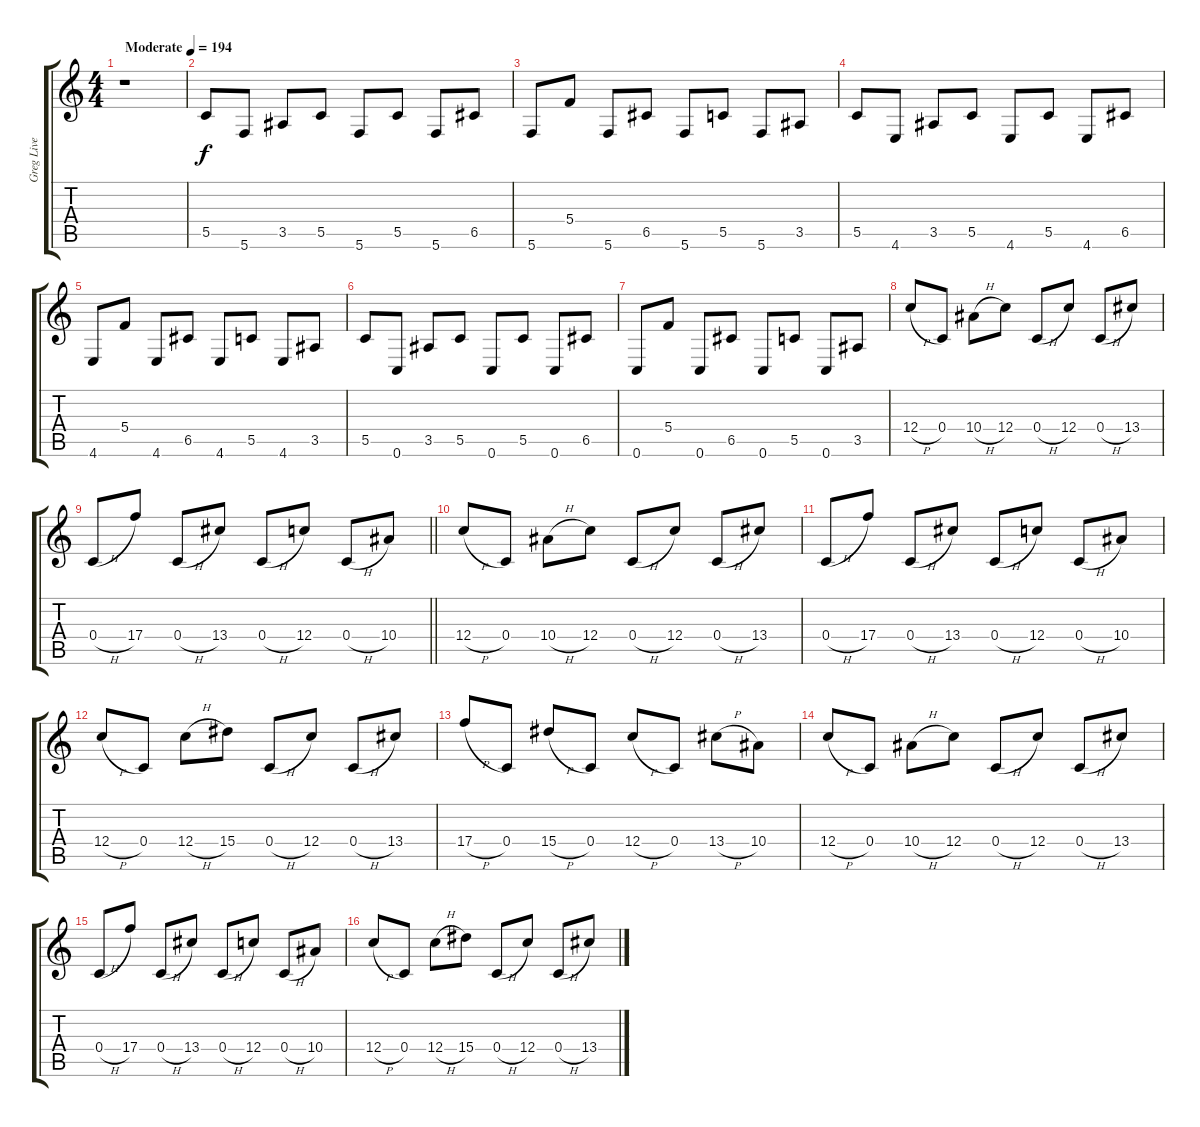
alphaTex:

\track ("Greg Live" "Greg Live") {mute instrument distortionguitar}
\staff {score tabs}
\tuning (D4 A3 F3 C3 G2 C2) {hide}
\ts (4 4)
\tempo (194 "Moderate")
\clef g2
\ks c
r.1{dy f instrument distortionguitar} |
5.5.8 5.6.8 3.5.8 5.5.8 5.6.8 5.5.8 5.6.8 6.5.8 |
5.6.8 5.4.8 5.6.8 6.5.8 5.6.8 5.5.8 5.6.8 3.5.8 |
5.5.8 4.6.8 3.5.8 5.5.8 4.6.8 5.5.8 4.6.8 6.5.8 |
4.6.8 5.4.8 4.6.8 6.5.8 4.6.8 5.5.8 4.6.8 3.5.8 |
5.5.8 0.6.8 3.5.8 5.5.8 0.6.8 5.5.8 0.6.8 6.5.8 |
0.6.8 5.4.8 0.6.8 6.5.8 0.6.8 5.5.8 0.6.8 3.5.8 |
12.4{h}.8 0.4.8 10.4{h}.8 12.4.8 0.4{h}.8 12.4.8 0.4{h}.8 13.4.8 |
\barLineRight lightlight
0.4{h}.8 17.4.8 0.4{h}.8 13.4.8 0.4{h}.8 12.4.8 0.4{h}.8 10.4.8 |
\section ("" "")
12.4{h}.8 0.4.8 10.4{h}.8 12.4.8 0.4{h}.8 12.4.8 0.4{h}.8 13.4.8 |
0.4{h}.8 17.4.8 0.4{h}.8 13.4.8 0.4{h}.8 12.4.8 0.4{h}.8 10.4.8 |
12.4{h}.8 0.4.8 12.4{h}.8 15.4.8 0.4{h}.8 12.4.8 0.4{h}.8 13.4.8 |
17.4{h}.8 0.4.8 15.4{h}.8 0.4.8 12.4{h}.8 0.4.8 13.4{h}.8 10.4.8 |
12.4{h}.8 0.4.8 10.4{h}.8 12.4.8 0.4{h}.8 12.4.8 0.4{h}.8 13.4.8 |
0.4{h}.8 17.4.8 0.4{h}.8 13.4.8 0.4{h}.8 12.4.8 0.4{h}.8 10.4.8 |
12.4{h}.8 0.4.8 12.4{h}.8 15.4.8 0.4{h}.8 12.4.8 0.4{h}.8 13.4.8
